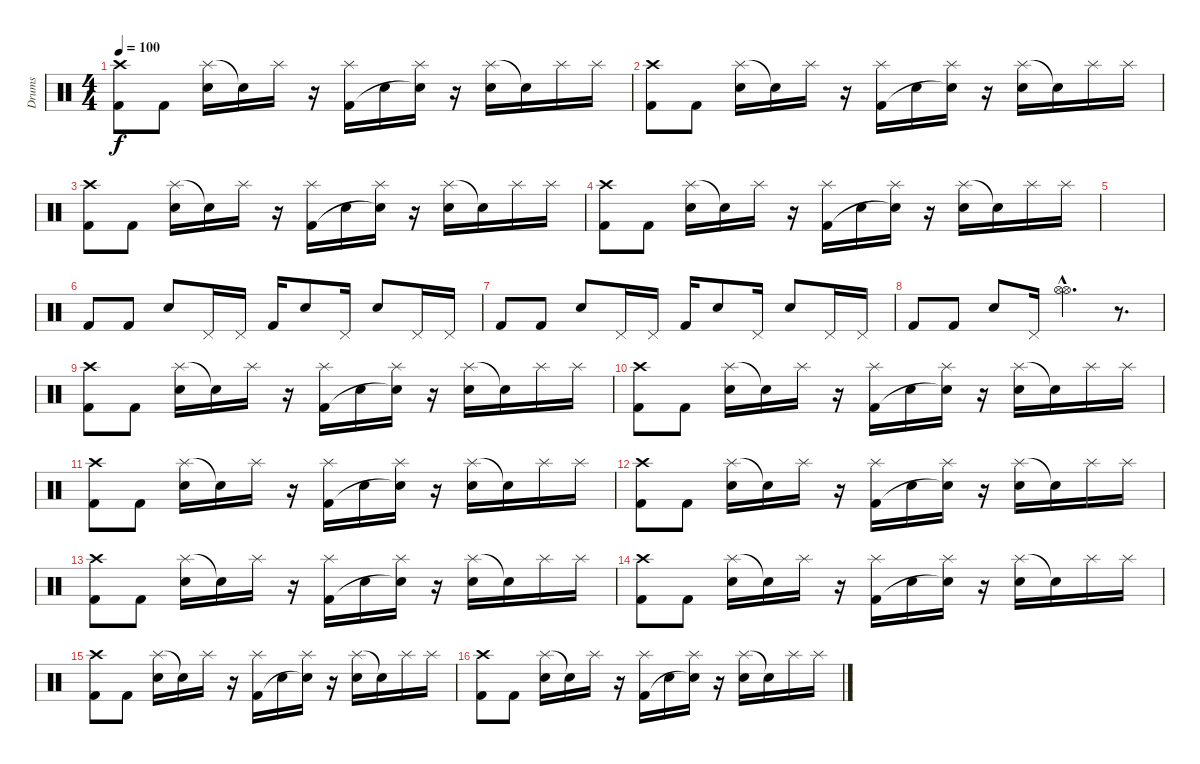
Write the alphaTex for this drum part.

\track ("Drums" "Drums") {instrument percussion}
\staff {score}
\articulation defaults
\ts (4 4)
\tempo 100
\clef neutral
\ks c
("Crash high (hit)" "Kick (hit) 2").8{dy f} "Kick (hit) 2".8 ("Splash (hit)" "Snare (hit) 2").16 "Snare (hit)"{t}.16 "Splash (hit)".16 r.16 ("Splash (hit)" "Kick (hit) 2").16 "Snare (hit) 2".16 ("Splash (hit)" "Snare (hit)"{t}).16 r.16 ("Splash (hit)" "Snare (hit) 2").16 "Snare (hit)"{t}.16 "Splash (hit)".16 "Splash (hit)".16 |
("Crash high (hit)" "Kick (hit) 2").8 "Kick (hit) 2".8 ("Splash (hit)" "Snare (hit) 2").16 "Snare (hit)"{t}.16 "Splash (hit)".16 r.16 ("Splash (hit)" "Kick (hit) 2").16 "Snare (hit) 2".16 ("Splash (hit)" "Snare (hit)"{t}).16 r.16 ("Splash (hit)" "Snare (hit) 2").16 "Snare (hit)"{t}.16 "Splash (hit)".16 "Splash (hit)".16 |
("Crash high (hit)" "Kick (hit) 2").8 "Kick (hit) 2".8 ("Splash (hit)" "Snare (hit) 2").16 "Snare (hit)"{t}.16 "Splash (hit)".16 r.16 ("Splash (hit)" "Kick (hit) 2").16 "Snare (hit) 2".16 ("Splash (hit)" "Snare (hit)"{t}).16 r.16 ("Splash (hit)" "Snare (hit) 2").16 "Snare (hit)"{t}.16 "Splash (hit)".16 "Splash (hit)".16 |
("Crash high (hit)" "Kick (hit) 2").8 "Kick (hit) 2".8 ("Splash (hit)" "Snare (hit) 2").16 "Snare (hit)"{t}.16 "Splash (hit)".16 r.16 ("Splash (hit)" "Kick (hit) 2").16 "Snare (hit) 2".16 ("Splash (hit)" "Snare (hit)"{t}).16 r.16 ("Splash (hit)" "Snare (hit) 2").16 "Snare (hit)"{t}.16 "Splash (hit)".16 "Splash (hit)".16 |
|
"Kick (hit) 2".8 "Kick (hit) 2".8 "Snare (hit) 2".8 "Pedal Hi-Hat (hit)".16 "Pedal Hi-Hat (hit)".16 "Kick (hit) 2".16 "Snare (hit) 2".8 "Pedal Hi-Hat (hit)".16 "Snare (hit) 2".8 "Pedal Hi-Hat (hit)".16 "Pedal Hi-Hat (hit)".16 |
"Kick (hit) 2".8 "Kick (hit) 2".8 "Snare (hit) 2".8 "Pedal Hi-Hat (hit)".16 "Pedal Hi-Hat (hit)".16 "Kick (hit) 2".16 "Snare (hit) 2".8 "Pedal Hi-Hat (hit)".16 "Snare (hit) 2".8 "Pedal Hi-Hat (hit)".16 "Pedal Hi-Hat (hit)".16 |
"Kick (hit) 2".8 "Kick (hit) 2".8 "Snare (hit) 2".8 "Pedal Hi-Hat (hit)".16 ("Hi-Hat (open)"{hac} "Hi-Hat (open)"{hac}).4{d} r.8{d} |
("Crash high (hit)" "Kick (hit) 2").8 "Kick (hit) 2".8 ("Splash (hit)" "Snare (hit) 2").16 "Snare (hit)"{t}.16 "Splash (hit)".16 r.16 ("Splash (hit)" "Kick (hit) 2").16 "Snare (hit) 2".16 ("Splash (hit)" "Snare (hit)"{t}).16 r.16 ("Splash (hit)" "Snare (hit) 2").16 "Snare (hit)"{t}.16 "Splash (hit)".16 "Splash (hit)".16 |
("Crash high (hit)" "Kick (hit) 2").8 "Kick (hit) 2".8 ("Splash (hit)" "Snare (hit) 2").16 "Snare (hit)"{t}.16 "Splash (hit)".16 r.16 ("Splash (hit)" "Kick (hit) 2").16 "Snare (hit) 2".16 ("Splash (hit)" "Snare (hit)"{t}).16 r.16 ("Splash (hit)" "Snare (hit) 2").16 "Snare (hit)"{t}.16 "Splash (hit)".16 "Splash (hit)".16 |
("Crash high (hit)" "Kick (hit) 2").8 "Kick (hit) 2".8 ("Splash (hit)" "Snare (hit) 2").16 "Snare (hit)"{t}.16 "Splash (hit)".16 r.16 ("Splash (hit)" "Kick (hit) 2").16 "Snare (hit) 2".16 ("Splash (hit)" "Snare (hit)"{t}).16 r.16 ("Splash (hit)" "Snare (hit) 2").16 "Snare (hit)"{t}.16 "Splash (hit)".16 "Splash (hit)".16 |
("Crash high (hit)" "Kick (hit) 2").8 "Kick (hit) 2".8 ("Splash (hit)" "Snare (hit) 2").16 "Snare (hit)"{t}.16 "Splash (hit)".16 r.16 ("Splash (hit)" "Kick (hit) 2").16 "Snare (hit) 2".16 ("Splash (hit)" "Snare (hit)"{t}).16 r.16 ("Splash (hit)" "Snare (hit) 2").16 "Snare (hit)"{t}.16 "Splash (hit)".16 "Splash (hit)".16 |
("Crash high (hit)" "Kick (hit) 2").8 "Kick (hit) 2".8 ("Splash (hit)" "Snare (hit) 2").16 "Snare (hit)"{t}.16 "Splash (hit)".16 r.16 ("Splash (hit)" "Kick (hit) 2").16 "Snare (hit) 2".16 ("Splash (hit)" "Snare (hit)"{t}).16 r.16 ("Splash (hit)" "Snare (hit) 2").16 "Snare (hit)"{t}.16 "Splash (hit)".16 "Splash (hit)".16 |
("Crash high (hit)" "Kick (hit) 2").8 "Kick (hit) 2".8 ("Splash (hit)" "Snare (hit) 2").16 "Snare (hit)"{t}.16 "Splash (hit)".16 r.16 ("Splash (hit)" "Kick (hit) 2").16 "Snare (hit) 2".16 ("Splash (hit)" "Snare (hit)"{t}).16 r.16 ("Splash (hit)" "Snare (hit) 2").16 "Snare (hit)"{t}.16 "Splash (hit)".16 "Splash (hit)".16 |
("Crash high (hit)" "Kick (hit) 2").8 "Kick (hit) 2".8 ("Splash (hit)" "Snare (hit) 2").16 "Snare (hit)"{t}.16 "Splash (hit)".16 r.16 ("Splash (hit)" "Kick (hit) 2").16 "Snare (hit) 2".16 ("Splash (hit)" "Snare (hit)"{t}).16 r.16 ("Splash (hit)" "Snare (hit) 2").16 "Snare (hit)"{t}.16 "Splash (hit)".16 "Splash (hit)".16 |
("Crash high (hit)" "Kick (hit) 2").8 "Kick (hit) 2".8 ("Splash (hit)" "Snare (hit) 2").16 "Snare (hit)"{t}.16 "Splash (hit)".16 r.16 ("Splash (hit)" "Kick (hit) 2").16 "Snare (hit) 2".16 ("Splash (hit)" "Snare (hit)"{t}).16 r.16 ("Splash (hit)" "Snare (hit) 2").16 "Snare (hit)"{t}.16 "Splash (hit)".16 "Splash (hit)".16
